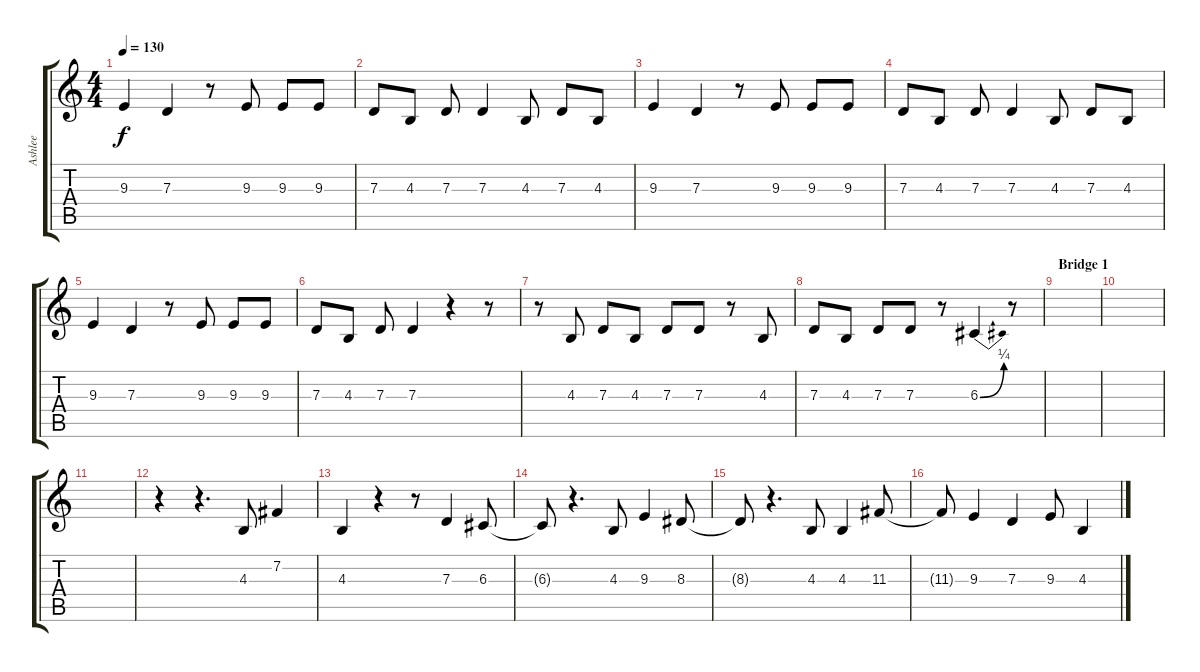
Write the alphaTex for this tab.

\track ("Ashlee" "Ashlee") {instrument lead2sawtooth}
\staff {score tabs}
\tuning (E4 B3 G3 D3 A2 E2) {hide}
\ts (4 4)
\tempo 130
\clef g2
\ks c
9.3.4{dy f} 7.3.4 r.8 9.3.8 9.3.8 9.3.8 |
7.3.8 4.3.8 7.3.8 7.3.4 4.3.8 7.3.8 4.3.8 |
9.3.4 7.3.4 r.8 9.3.8 9.3.8 9.3.8 |
7.3.8 4.3.8 7.3.8 7.3.4 4.3.8 7.3.8 4.3.8 |
9.3.4 7.3.4 r.8 9.3.8 9.3.8 9.3.8 |
7.3.8 4.3.8 7.3.8 7.3.4 r.4 r.8 |
r.8 4.3.8 7.3.8 4.3.8 7.3.8 7.3.8 r.8 4.3.8 |
7.3.8 4.3.8 7.3.8 7.3.8 r.8 6.3{be (bend 0 0 60 1)}.4 r.8 |
\section ("" "Bridge 1")
|
|
|
r.4 r.4{d} 4.3.8 7.2.4 |
4.3.4 r.4 r.8 7.3.4 6.3.8 |
6.3{t}.8 r.4{d} 4.3.8 9.3.4 8.3.8 |
8.3{t}.8 r.4{d} 4.3.8 4.3.4 11.3.8 |
11.3{t}.8 9.3.4 7.3.4 9.3.8 4.3.4
